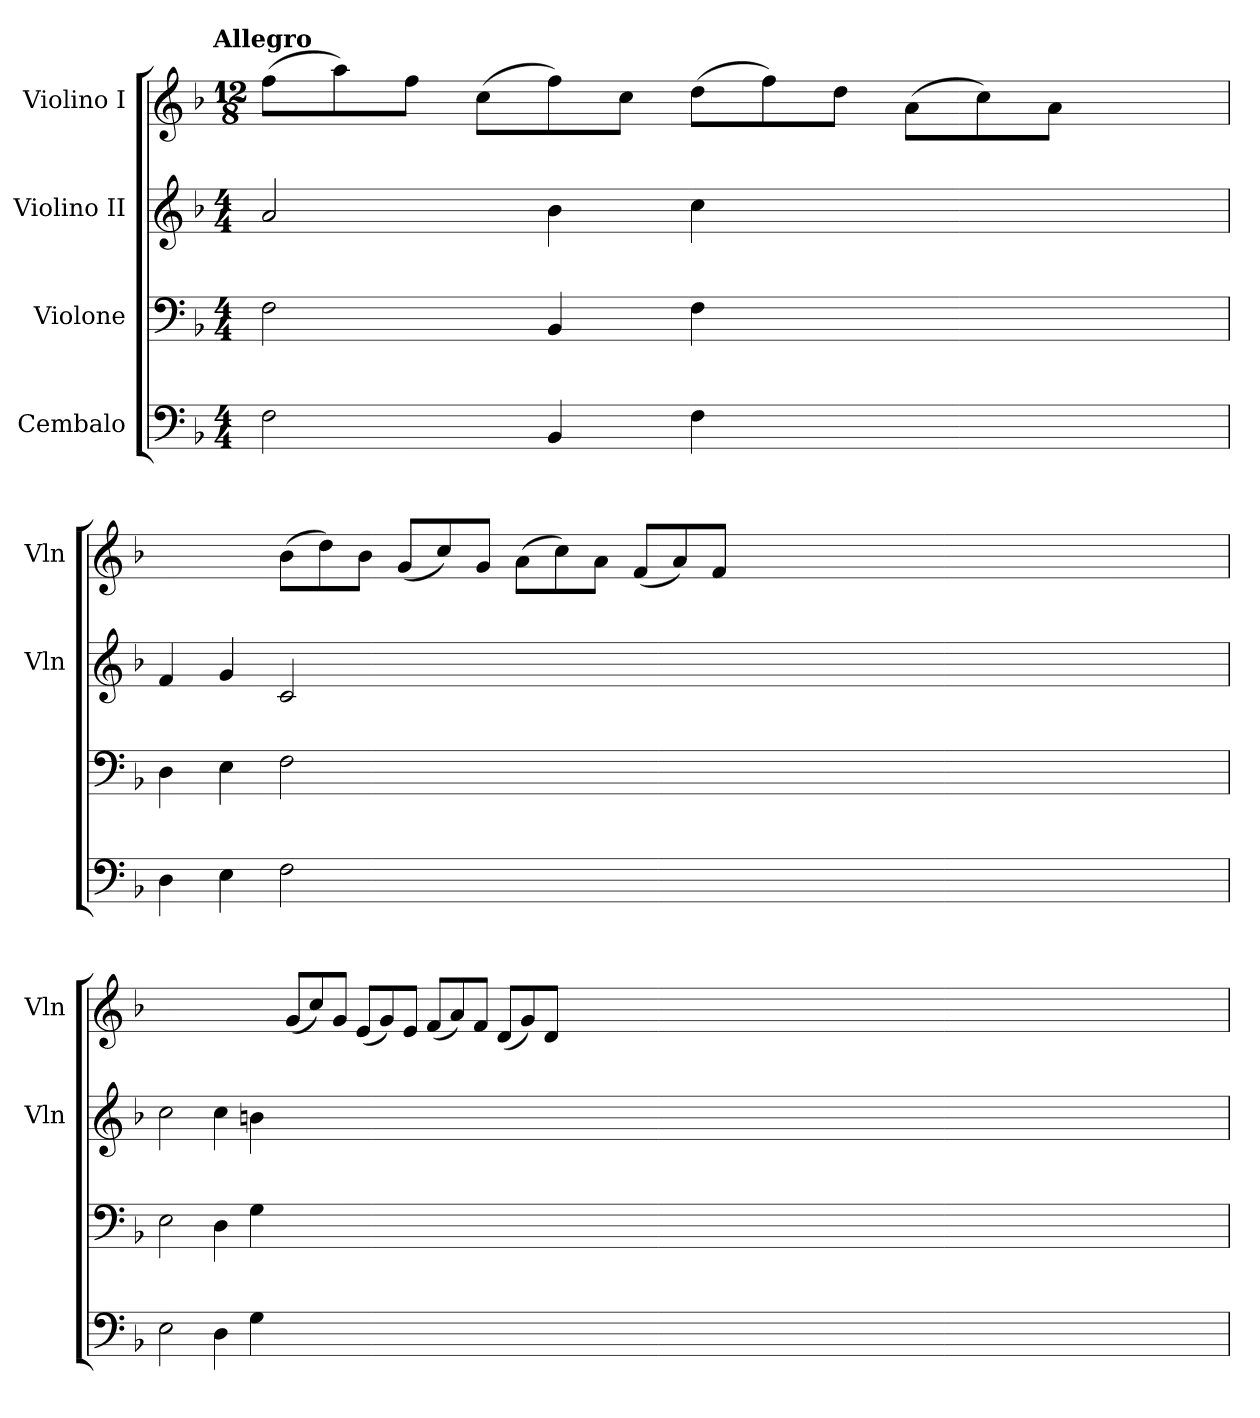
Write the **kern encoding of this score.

**kern	**kern	**kern	**kern
*part4	*part3	*part2	*part1
*staff4	*staff3	*staff2	*staff1
*I"Cembalo	*I"Violone	*I"Violino II	*I"Violino I
*	*	*I'Vln	*I'Vln
*clefF4	*clefF4	*clefG2	*clefG2
*k[b-]	*k[b-]	*k[b-]	*k[b-]
*F:	*F:	*F:	*F:
!!LO:TX:omd:t=Allegro
*M4/4	*M4/4	*M4/4	*M12/8
*MM132	*MM132	*MM132	*MM132
=	=	=	=
2F	2F	2a	(8ffL
.	.	.	8aa)
.	.	.	8ffJ
.	.	.	(8ccL
4BB-	4BB-	4b-	8ff)
.	.	.	8ccJ
4F	4F	4cc	(8ddL
.	.	.	8ff)
8ryy	8ryy	8ryy	8ddJ
4ryy	4ryy	4ryy	(8aL
.	.	.	8cc)
4.ryy	4.ryy	4.ryy	8aJ
.	.	.	4ryy
=	=	=	=
4D	4D	4f	2ryy
4E	4E	4g	.
2F	2F	2c	(8b-L
.	.	.	8dd)
.	.	.	8b-J
.	.	.	(8gL
8ryy	8ryy	8ryy	8cc)
4ryy	4ryy	4ryy	8gJ
.	.	.	(8aL
4.ryy	4.ryy	4.ryy	8cc)
.	.	.	8aJ
.	.	.	(8fL
2ryy	2ryy	2ryy	8a)
.	.	.	8fJ
.	.	.	0ryy
2ryy	2ryy	2ryy	.
2.ryy	2.ryy	2.ryy	.
2..ryy	2..ryy	2..ryy	.
.	.	.	2ryy
8ryy	8ryy	8ryy	.
=	=	=	=
2E	2E	2cc	1ryy
4D	4D	4cc	.
4G	4G	4bn	.
8ryy	8ryy	8ryy	(8gL
4ryy	4ryy	4ryy	8cc)
.	.	.	8gJ
4.ryy	4.ryy	4.ryy	(8eL
.	.	.	8g)
.	.	.	8eJ
2ryy	2ryy	2ryy	(8fL
.	.	.	8a)
.	.	.	8fJ
.	.	.	(8dL
2ryy	2ryy	2ryy	8g)
.	.	.	8dJ
.	.	.	00ryy
2.ryy	2.ryy	2.ryy	.
2..ryy	2..ryy	2..ryy	.
1ryy	1ryy	1ryy	.
1ryy	1ryy	1ryy	.
1ryy	1ryy	1ryy	.
.	.	.	0ryy
1ryy	1ryy	1ryy	.
8ryy	8ryy	8ryy	.
8ryy	8ryy	8ryy	2.ryy
4ryy	4ryy	4ryy	.
4.ryy	4.ryy	4.ryy	.
=	=	=	=
*-	*-	*-	*-
